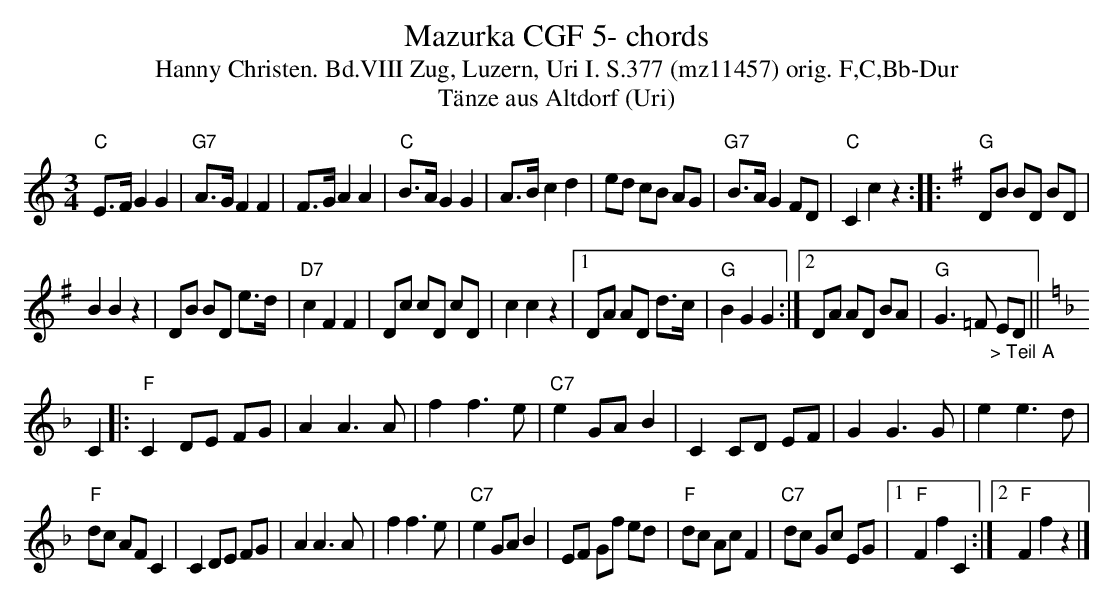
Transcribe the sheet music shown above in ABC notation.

X:1
T:Mazurka CGF 5- chords
T:Hanny Christen. Bd.VIII Zug, Luzern, Uri I. S.377 (mz11457) orig. F,C,Bb-Dur
T:T\"anze aus Altdorf (Uri)
M:3/4
L:1/8
K:Cmaj%%MIDI gchordon
"C"E>F G2G2 | "G7"A>G F2F2 | F>G A2A2 | "C"B>A G2G2 | A>B c2d2 | ed cB AG | "G7"B>A G2 FD | "C"C2c2z2 :: [K:Gmaj] "G"DB BD BD |
B2B2z2 | DB BD e>d | "D7"c2F2F2 | Dc cD cD | c2c2z2 |1 DA AD d>c | "G"B2G2G2 :|2 DA AD BA | "G"G3=F "_> Teil A"ED || [K:Fmaj]
C2 |: "F"C2 DE FG | A2A3A | f2f3e | "C7"e2 GA B2 | C2CD EF | G2G3G | e2e3d |
"F"dc AF C2 | C2 DE FG | A2A3A | f2f3e | "C7"e2 GA B2 | EF Gf ed | "F"dc Ac F2 | "C7"dc Gc EG |1 "F"F2f2C2 :|2 "F"F2f2z2 |]
